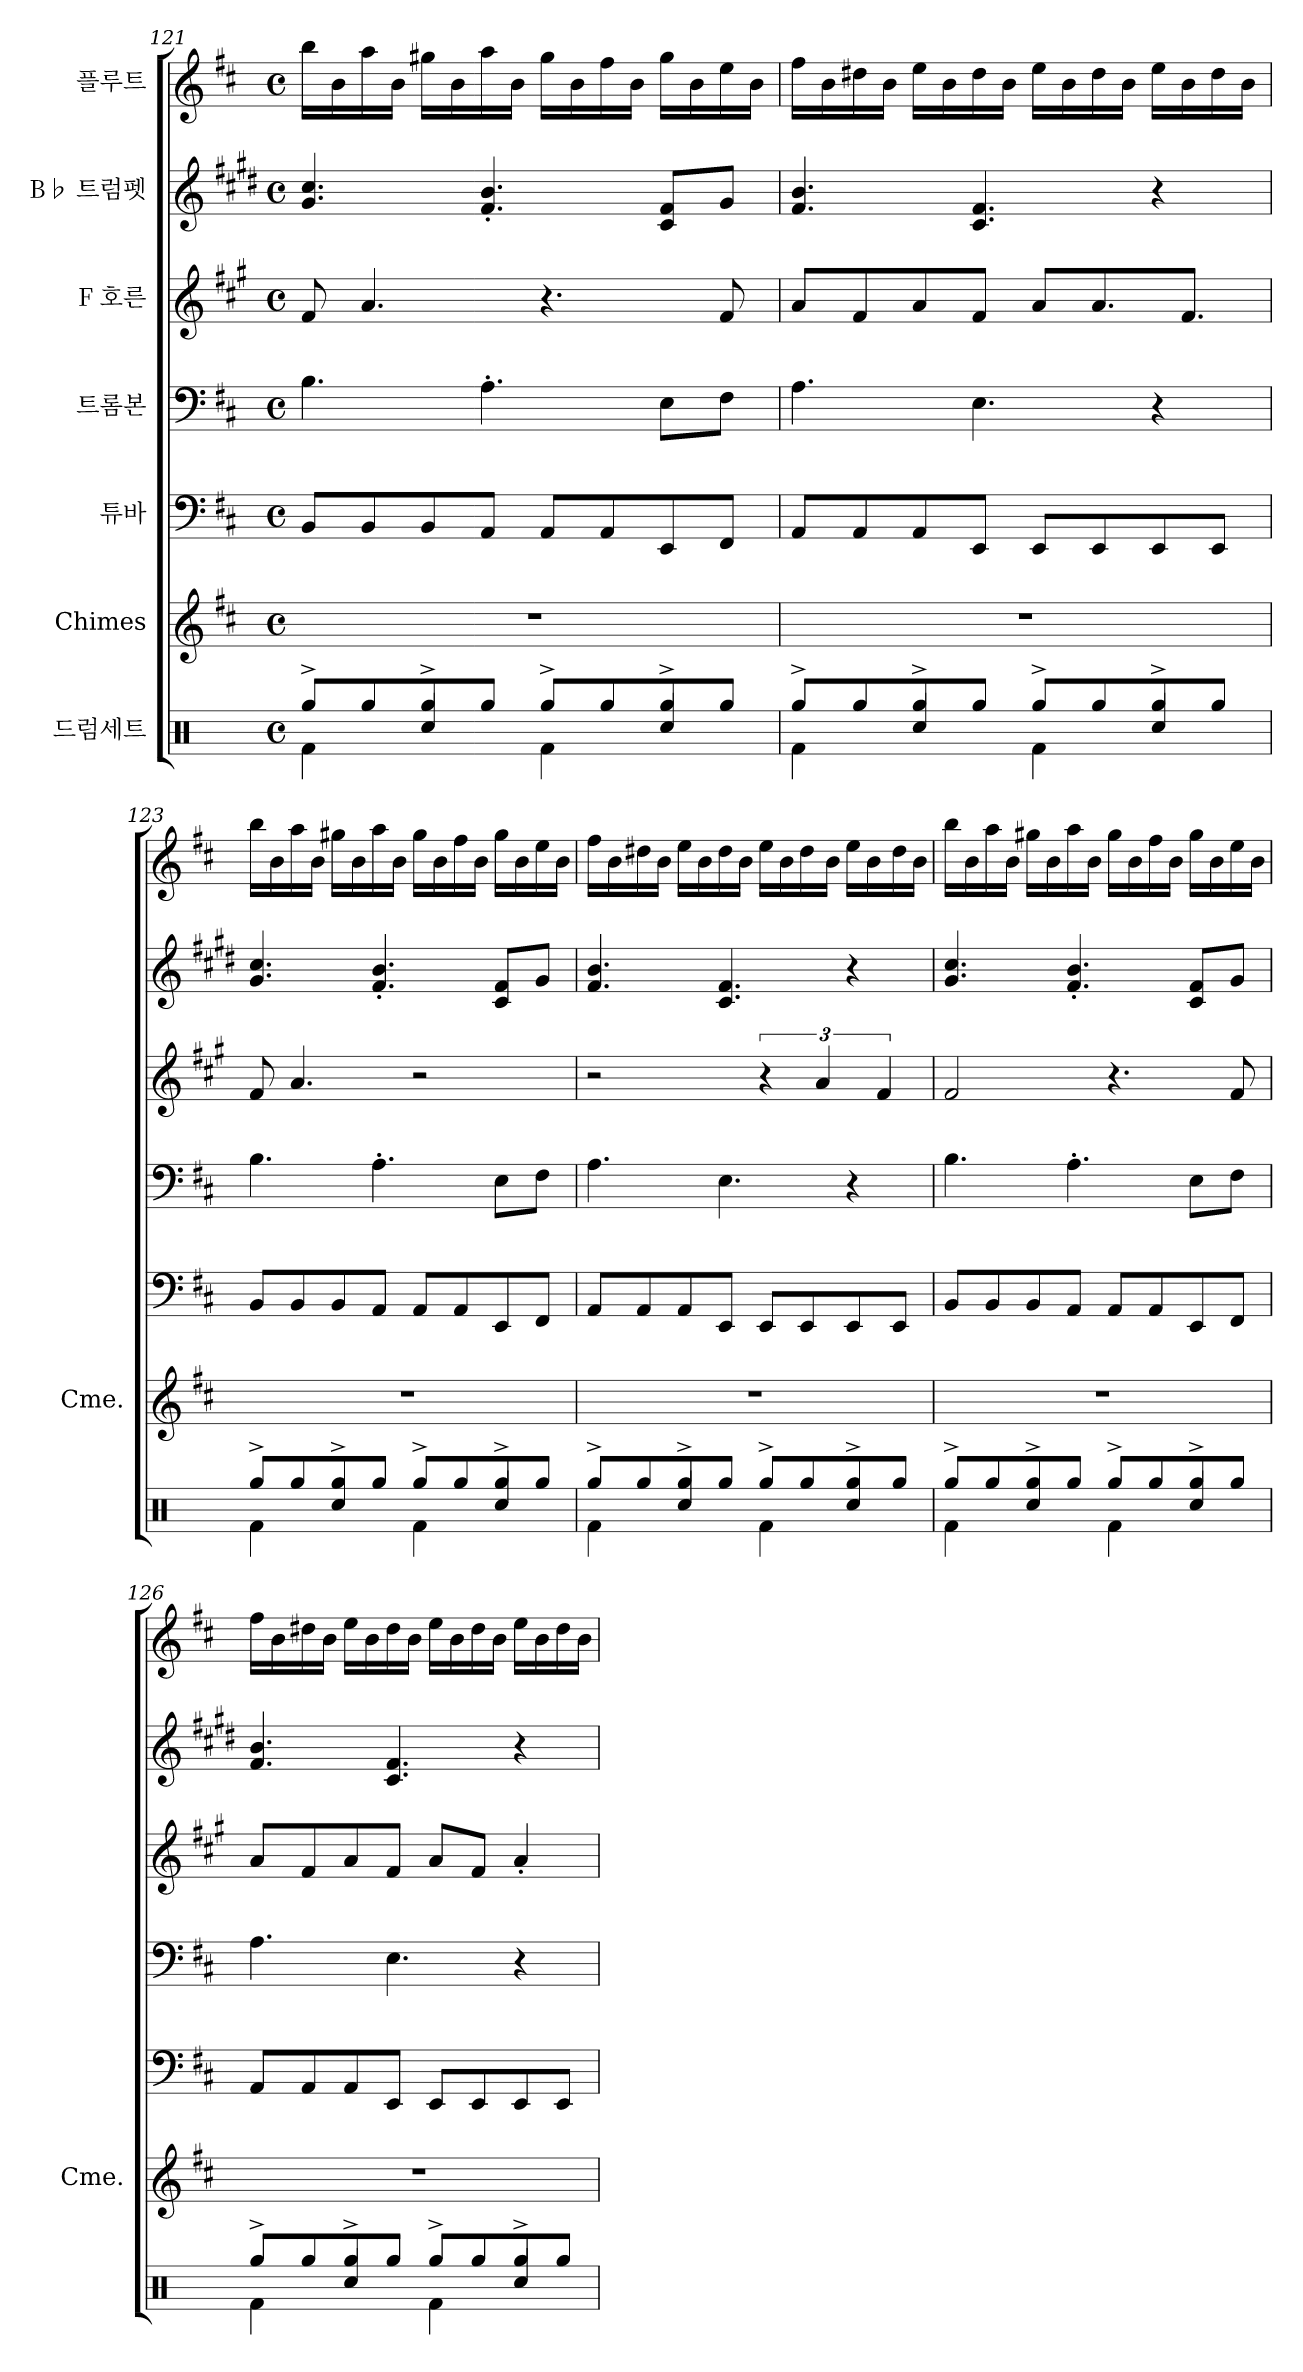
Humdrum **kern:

**kern	**kern	**kern	**kern	**kern	**kern	**kern
*part7	*part6	*part5	*part4	*part3	*part2	*part1
*staff7	*staff6	*staff5	*staff4	*staff3	*staff2	*staff1
*I"드럼세트	*I"Chimes	*I"튜바	*I"트롬본	*I"F 호른	*I"B♭ 트럼펫	*I"플루트
*	*I'Cme.	*	*	*	*	*
!!LO:PB:g=z
*clefX	*clefG2	*clefF4	*clefF4	*clefG2	*clefG2	*clefG2
*	*	*	*	*ITrd4c7	*ITrd1c2	*
*k[]	*k[f#c#]	*k[f#c#]	*k[f#c#]	*k[f#c#]	*k[f#c#]	*k[f#c#]
*M4/4	*M4/4	*M4/4	*M4/4	*M4/4	*M4/4	*M4/4
*met(c)	*met(c)	*met(c)	*met(c)	*met(c)	*met(c)	*met(c)
=121	=121	=121	=121	=121	=121	=121
*^	*	*	*	*	*	*
*	*^	*	*	*	*	*	*
8Rgg^/L	4Rf\	4ryy	1r	8BB/L	4.B\	8B/	4.f#/ 4.b/	16bb\LL
.	.	.	.	.	.	.	.	16b\
8Rgg/	.	.	.	8BB/	.	4.d/	.	16aa\
.	.	.	.	.	.	.	.	16b\JJ
8Rgg^/	4ryy	4Rcc/	.	8BB/	.	.	.	16gg#X\LL
.	.	.	.	.	.	.	.	16b\
8Rgg/J	.	.	.	8AA/J	4.A'\	.	4.e/' 4.a/'	16aa\
.	.	.	.	.	.	.	.	16b\JJ
8Rgg^/L	4Rf\	4ryy	.	8AA/L	.	4.r	.	16gg#\LL
.	.	.	.	.	.	.	.	16b\
8Rgg/	.	.	.	8AA/	.	.	.	16ff#\
.	.	.	.	.	.	.	.	16b\JJ
8Rgg^/	4ryy	4Rcc/	.	8EE/	8E\L	.	8B/ 8e/L	16gg#\LL
.	.	.	.	.	.	.	.	16b\
8Rgg/J	.	.	.	8FF#/J	8F#\J	8B/	8f#/J	16ee\
.	.	.	.	.	.	.	.	16b\JJ
=122	=122	=122	=122	=122	=122	=122	=122	=122
8Rgg^/L	4Rf\	4ryy	1r	8AA/L	4.A\	8d/L	4.e/ 4.a/	16ff#\LL
.	.	.	.	.	.	.	.	16b\
8Rgg/	.	.	.	8AA/	.	8B/	.	16dd#X\
.	.	.	.	.	.	.	.	16b\JJ
8Rgg^/	4ryy	4Rcc/	.	8AA/	.	8d/	.	16ee\LL
.	.	.	.	.	.	.	.	16b\
8Rgg/J	.	.	.	8EE/J	4.E\	8B/J	4.B/ 4.e/	16dd#\
.	.	.	.	.	.	.	.	16b\JJ
8Rgg^/L	4Rf\	4ryy	.	8EE/L	.	8d/L	.	16ee\LL
.	.	.	.	.	.	.	.	16b\
8Rgg/	.	.	.	8EE/	.	8.d/	.	16dd#\
.	.	.	.	.	.	.	.	16b\JJ
8Rgg^/	4ryy	4Rcc/	.	8EE/	4r	.	4r	16ee\LL
.	.	.	.	.	.	8.B/J	.	16b\
8Rgg/J	.	.	.	8EE/J	.	.	.	16dd#\
.	.	.	.	.	.	.	.	16b\JJ
!!LO:PB:g=z
=123	=123	=123	=123	=123	=123	=123	=123	=123
8Rgg^/L	4Rf\	4ryy	1r	8BB/L	4.B\	8B/	4.f#/ 4.b/	16bb\LL
.	.	.	.	.	.	.	.	16b\
8Rgg/	.	.	.	8BB/	.	4.d/	.	16aa\
.	.	.	.	.	.	.	.	16b\JJ
8Rgg^/	4ryy	4Rcc/	.	8BB/	.	.	.	16gg#X\LL
.	.	.	.	.	.	.	.	16b\
8Rgg/J	.	.	.	8AA/J	4.A'\	.	4.e/' 4.a/'	16aa\
.	.	.	.	.	.	.	.	16b\JJ
8Rgg^/L	4Rf\	4ryy	.	8AA/L	.	2r	.	16gg#\LL
.	.	.	.	.	.	.	.	16b\
8Rgg/	.	.	.	8AA/	.	.	.	16ff#\
.	.	.	.	.	.	.	.	16b\JJ
8Rgg^/	4ryy	4Rcc/	.	8EE/	8E\L	.	8B/ 8e/L	16gg#\LL
.	.	.	.	.	.	.	.	16b\
8Rgg/J	.	.	.	8FF#/J	8F#\J	.	8f#/J	16ee\
.	.	.	.	.	.	.	.	16b\JJ
=124	=124	=124	=124	=124	=124	=124	=124	=124
8Rgg^/L	4Rf\	4ryy	1r	8AA/L	4.A\	2r	4.e/ 4.a/	16ff#\LL
.	.	.	.	.	.	.	.	16b\
8Rgg/	.	.	.	8AA/	.	.	.	16dd#X\
.	.	.	.	.	.	.	.	16b\JJ
8Rgg^/	4ryy	4Rcc/	.	8AA/	.	.	.	16ee\LL
.	.	.	.	.	.	.	.	16b\
8Rgg/J	.	.	.	8EE/J	4.E\	.	4.B/ 4.e/	16dd#\
.	.	.	.	.	.	.	.	16b\JJ
8Rgg^/L	4Rf\	4ryy	.	8EE/L	.	6r	.	16ee\LL
.	.	.	.	.	.	.	.	16b\
8Rgg/	.	.	.	8EE/	.	.	.	16dd#\
.	.	.	.	.	.	6d/	.	.
.	.	.	.	.	.	.	.	16b\JJ
8Rgg^/	4ryy	4Rcc/	.	8EE/	4r	.	4r	16ee\LL
.	.	.	.	.	.	.	.	16b\
.	.	.	.	.	.	6B/	.	.
8Rgg/J	.	.	.	8EE/J	.	.	.	16dd#\
.	.	.	.	.	.	.	.	16b\JJ
!!LO:PB:g=z
=125	=125	=125	=125	=125	=125	=125	=125	=125
8Rgg^/L	4Rf\	4ryy	1r	8BB/L	4.B\	2B/	4.f#/ 4.b/	16bb\LL
.	.	.	.	.	.	.	.	16b\
8Rgg/	.	.	.	8BB/	.	.	.	16aa\
.	.	.	.	.	.	.	.	16b\JJ
8Rgg^/	4ryy	4Rcc/	.	8BB/	.	.	.	16gg#X\LL
.	.	.	.	.	.	.	.	16b\
8Rgg/J	.	.	.	8AA/J	4.A'\	.	4.e/' 4.a/'	16aa\
.	.	.	.	.	.	.	.	16b\JJ
8Rgg^/L	4Rf\	4ryy	.	8AA/L	.	4.r	.	16gg#\LL
.	.	.	.	.	.	.	.	16b\
8Rgg/	.	.	.	8AA/	.	.	.	16ff#\
.	.	.	.	.	.	.	.	16b\JJ
8Rgg^/	4ryy	4Rcc/	.	8EE/	8E\L	.	8B/ 8e/L	16gg#\LL
.	.	.	.	.	.	.	.	16b\
8Rgg/J	.	.	.	8FF#/J	8F#\J	8B/	8f#/J	16ee\
.	.	.	.	.	.	.	.	16b\JJ
=126	=126	=126	=126	=126	=126	=126	=126	=126
8Rgg^/L	4Rf\	4ryy	1r	8AA/L	4.A\	8d/L	4.e/ 4.a/	16ff#\LL
.	.	.	.	.	.	.	.	16b\
8Rgg/	.	.	.	8AA/	.	8B/	.	16dd#X\
.	.	.	.	.	.	.	.	16b\JJ
8Rgg^/	4ryy	4Rcc/	.	8AA/	.	8d/	.	16ee\LL
.	.	.	.	.	.	.	.	16b\
8Rgg/J	.	.	.	8EE/J	4.E\	8B/J	4.B/ 4.e/	16dd#\
.	.	.	.	.	.	.	.	16b\JJ
8Rgg^/L	4Rf\	4ryy	.	8EE/L	.	8d/L	.	16ee\LL
.	.	.	.	.	.	.	.	16b\
8Rgg/	.	.	.	8EE/	.	8B/J	.	16dd#\
.	.	.	.	.	.	.	.	16b\JJ
8Rgg^/	4ryy	4Rcc/	.	8EE/	4r	4d'/	4r	16ee\LL
.	.	.	.	.	.	.	.	16b\
8Rgg/J	.	.	.	8EE/J	.	.	.	16dd#\
.	.	.	.	.	.	.	.	16b\JJ
*v	*v	*v	*	*	*	*	*	*
=	=	=	=	=	=	=
*-	*-	*-	*-	*-	*-	*-
